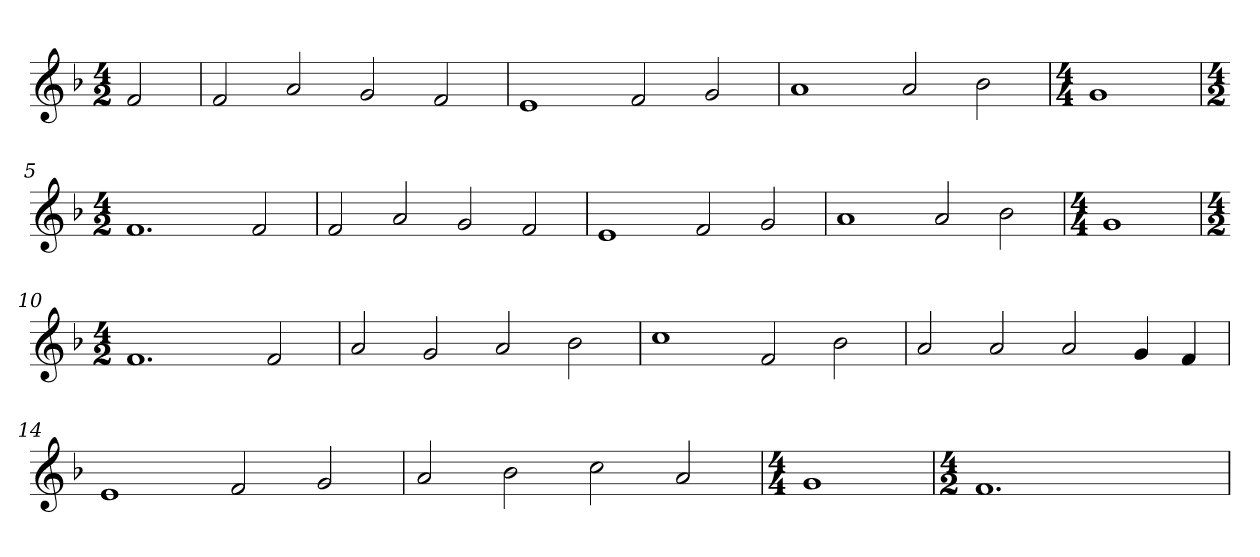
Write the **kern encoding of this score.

**kern
*part1
*staff1
*clefG2
*k[b-]
*F:
*M4/2
=
2f
=1
2f
2a
2g
2f
=2
1e
2f
2g
=3
1a
2a
2b-
=4
*M4/4
1g
=5
*M4/2
1.f
2f
=6
2f
2a
2g
2f
=7
1e
2f
2g
=8
1a
2a
2b-
=9
*M4/4
1g
=10
*M4/2
1.f
2f
=11
2a
2g
2a
2b-
=12
1cc
2f
2b-
=13
2a
2a
2a
4g
4f
=14
1e
2f
2g
=15
2a
2b-
2cc
2a
=16
*M4/4
1g
=17
*M4/2
1.f
2ryy
=
*-
